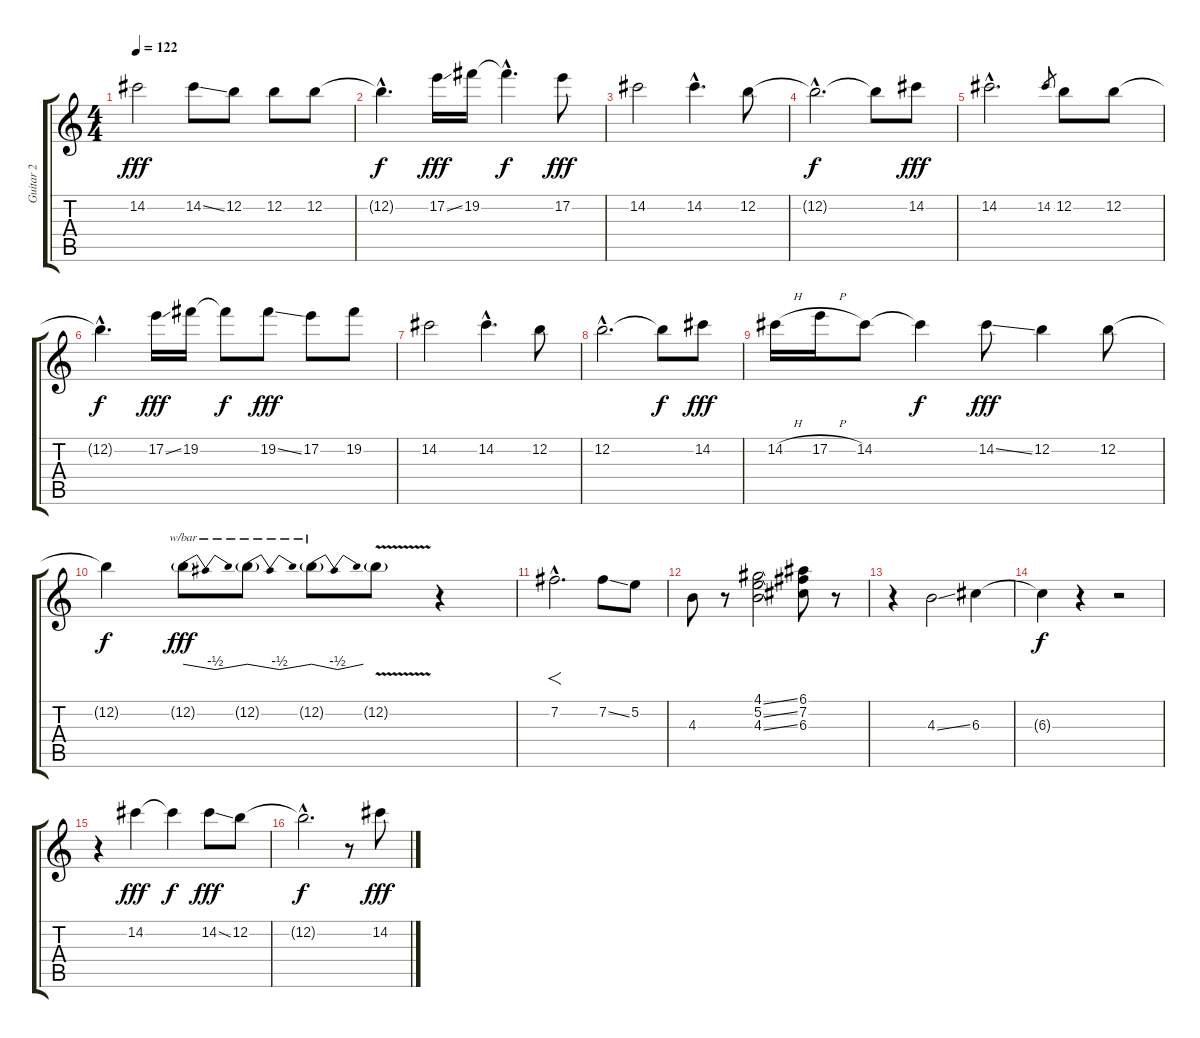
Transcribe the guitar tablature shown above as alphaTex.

\track ("Guitar 2" "Guitar 2") {instrument distortionguitar}
\staff {score tabs}
\tuning (E4 B3 G3 D3 A2 E2) {hide}
\ts (4 4)
\tempo 122
\clef g2
\ks c
14.2.2{dy fff} 14.2{ss}.8 12.2.8 12.2.8 12.2.8 |
12.2{hac t}.4{d dy f} 17.2{ss}.16{dy fff} 19.2.16 19.2{hac t}.4{d dy f} 17.2.8{dy fff} |
14.2.2 14.2{hac}.4{d} 12.2.8 |
12.2{hac t}.2{d dy f} 12.2{t}.8 14.2.8{dy fff} |
14.2{hac}.2{d} 14.2.8{gr} 12.2.8 12.2.8 |
12.2{hac t}.4{d dy f} 17.2{ss}.16{dy fff} 19.2.16 19.2{t}.8{dy f} 19.2{ss}.8{dy fff} 17.2.8 19.2.8 |
14.2.2 14.2{hac}.4{d} 12.2.8 |
12.2{hac}.2{d} 12.2{t}.8{dy f} 14.2.8{dy fff} |
14.2{h}.16 17.2{h}.16 14.2.8 14.2{t}.4{dy f} 14.2{ss}.8{dy fff} 12.2.4 12.2.8 |
12.2{t}.4{dy f} 12.2{g}.8{tbe (dip default 0 0 30 -2 60 0) dy fff} 12.2{g}.8{tbe (dip default 0 0 30 -2 60 0)} 12.2{g}.8{tbe (dip default 0 0 30 -2 60 0)} 12.2{v g}.8 r.4 |
7.2{hac}.2{f d} 7.2{ss}.8 5.2.8 |
4.3.8 r.8 (4.1{ss} 5.2{ss} 4.3{ss}).2 (6.1 7.2 6.3).8 r.8 |
r.4 4.3{ss}.2 6.3.4 |
6.3{t}.4{dy f} r.4 r.2 |
r.4 14.2.4{dy fff} 14.2{t}.4{dy f} 14.2{ss}.8{dy fff} 12.2.8 |
12.2{hac t}.2{d dy f} r.8 14.2.8{dy fff}
